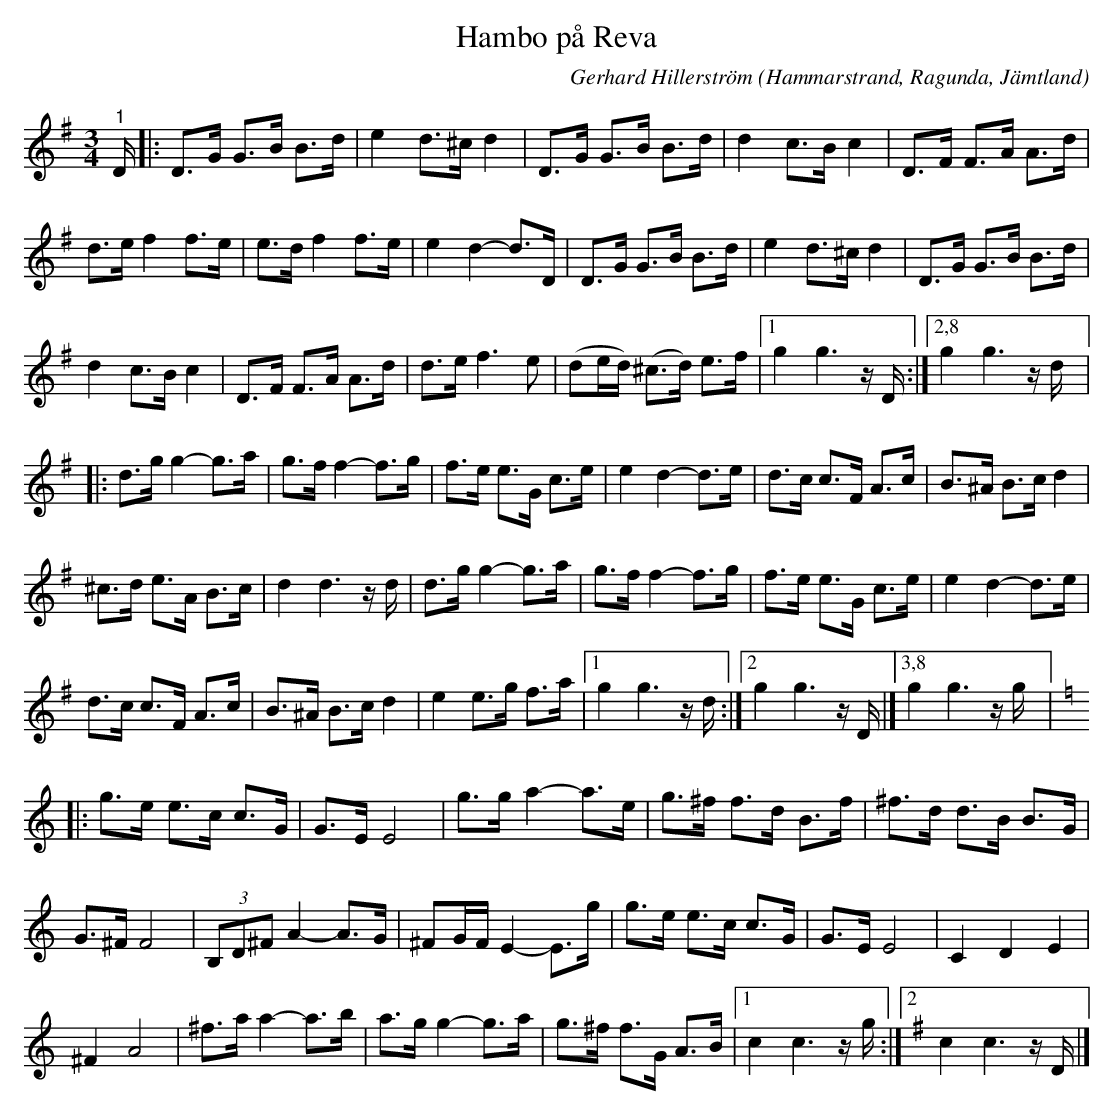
X:1
T:Hambo på Reva
C:Gerhard Hillerström
O:Hammarstrand, Ragunda, Jämtland
L:1/8
M:3/4
K:G
V:1
"^1" D/ |: D>G G>B B>d | e2 d>^c d2 | D>G G>B B>d | d2 c>B c2 | D>F F>A A>d |
d>e f2 f>e | e>d f2 f>e | e2 d2- d>D | D>G G>B B>d | e2 d>^c d2 | D>G G>B B>d |
d2 c>B c2 | D>F F>A A>d | d>e f3 e | (de/d/) (^c>d) e>f |1 g2 g3 z/ D/ :|2,8 g2 g3 z/ d/ |:
d>g g2- g>a | g>f f2- f>g | f>e e>G c>e | e2 d2- d>e | d>c c>F A>c | B>^A B>c d2 |
^c>d e>A B>c | d2 d3 z/ d/ | d>g g2- g>a | g>f f2- f>g | f>e e>G c>e | e2 d2- d>e |
d>c c>F A>c | B>^A B>c d2 | e2 e>g f>a |1 g2 g3 z/ d/ :|2 g2 g3 z/ D/ |]3,8 g2 g3 z/ g/ |:
[K:C] g>e e>c c>G | G>E E4 | g>g a2- a>e | g>^f f>d B>f | ^f>d d>B B>G |
G>^F F4 | (3B,D^F A2- A>G | ^FG/F/ E2- E>g | g>e e>c c>G | G>E E4 | C2 D2 E2 |
^F2 A4 | ^f>a a2- a>b | a>g g2- g>a | g>^f f>G A>B |1 c2 c3 z/ g/ :|2[K:G] c2 c3 z/ D/ |]
